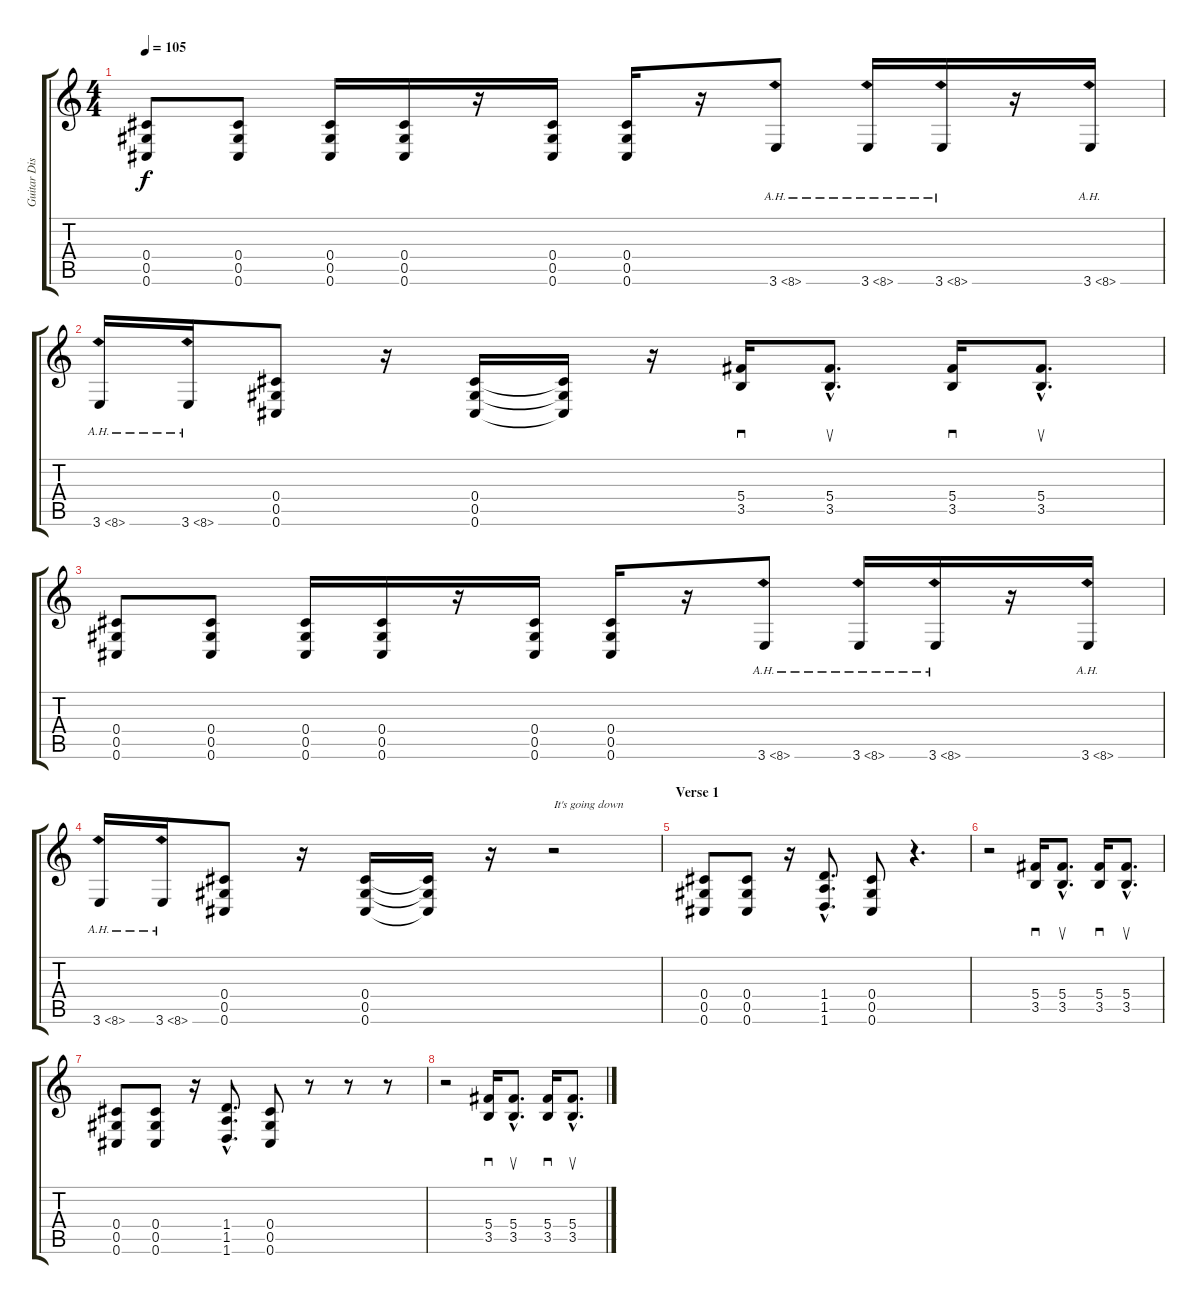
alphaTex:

\track ("Guitar Dist" "Guitar Dis") {instrument distortionguitar}
\staff {score tabs}
\tuning (Eb4 Bb3 Gb3 Db3 Ab2 Db2) {hide}
\ts (4 4)
\tempo 105
\clef g2
\ks c
(0.4 0.5 0.6).8{dy f} (0.4 0.5 0.6).8 (0.4 0.5 0.6).16 (0.4 0.5 0.6).16 r.16 (0.4 0.5 0.6).16 (0.4 0.5 0.6).16 r.16 3.6{ah 5}.8 3.6{ah 5}.16 3.6{ah 5}.16 r.16 3.6{ah 5}.16 |
3.6{ah 5}.16 3.6{ah 5}.16 (0.4 0.5 0.6).8 r.16 (0.4 0.5 0.6).16 (0.4{t} 0.5{t} 0.6{t}).16 r.16 (5.4 3.5).16{sd} (5.4{hac} 3.5{hac}).8{d su} (5.4 3.5).16{sd} (5.4{hac} 3.5{hac}).8{d su} |
(0.4 0.5 0.6).8 (0.4 0.5 0.6).8 (0.4 0.5 0.6).16 (0.4 0.5 0.6).16 r.16 (0.4 0.5 0.6).16 (0.4 0.5 0.6).16 r.16 3.6{ah 5}.8 3.6{ah 5}.16 3.6{ah 5}.16 r.16 3.6{ah 5}.16 |
3.6{ah 5}.16 3.6{ah 5}.16 (0.4 0.5 0.6).8 r.16 (0.4 0.5 0.6).16 (0.4{t} 0.5{t} 0.6{t}).16 r.16 r.2{txt "It's going down"} |
\section ("" "Verse 1")
(0.4 0.5 0.6).8 (0.4 0.5 0.6).8 r.16 (1.4{hac} 1.5{hac} 1.6{hac}).8{d} (0.4 0.5 0.6).8 r.4{d} |
r.2 (5.4 3.5).16{sd} (5.4{hac} 3.5{hac}).8{d su} (5.4 3.5).16{sd} (5.4{hac} 3.5{hac}).8{d su} |
(0.4 0.5 0.6).8 (0.4 0.5 0.6).8 r.16 (1.4{hac} 1.5{hac} 1.6{hac}).8{d} (0.4 0.5 0.6).8 r.8 r.8 r.8 |
r.2 (5.4 3.5).16{sd} (5.4{hac} 3.5{hac}).8{d su} (5.4 3.5).16{sd} (5.4{hac} 3.5{hac}).8{d su}
